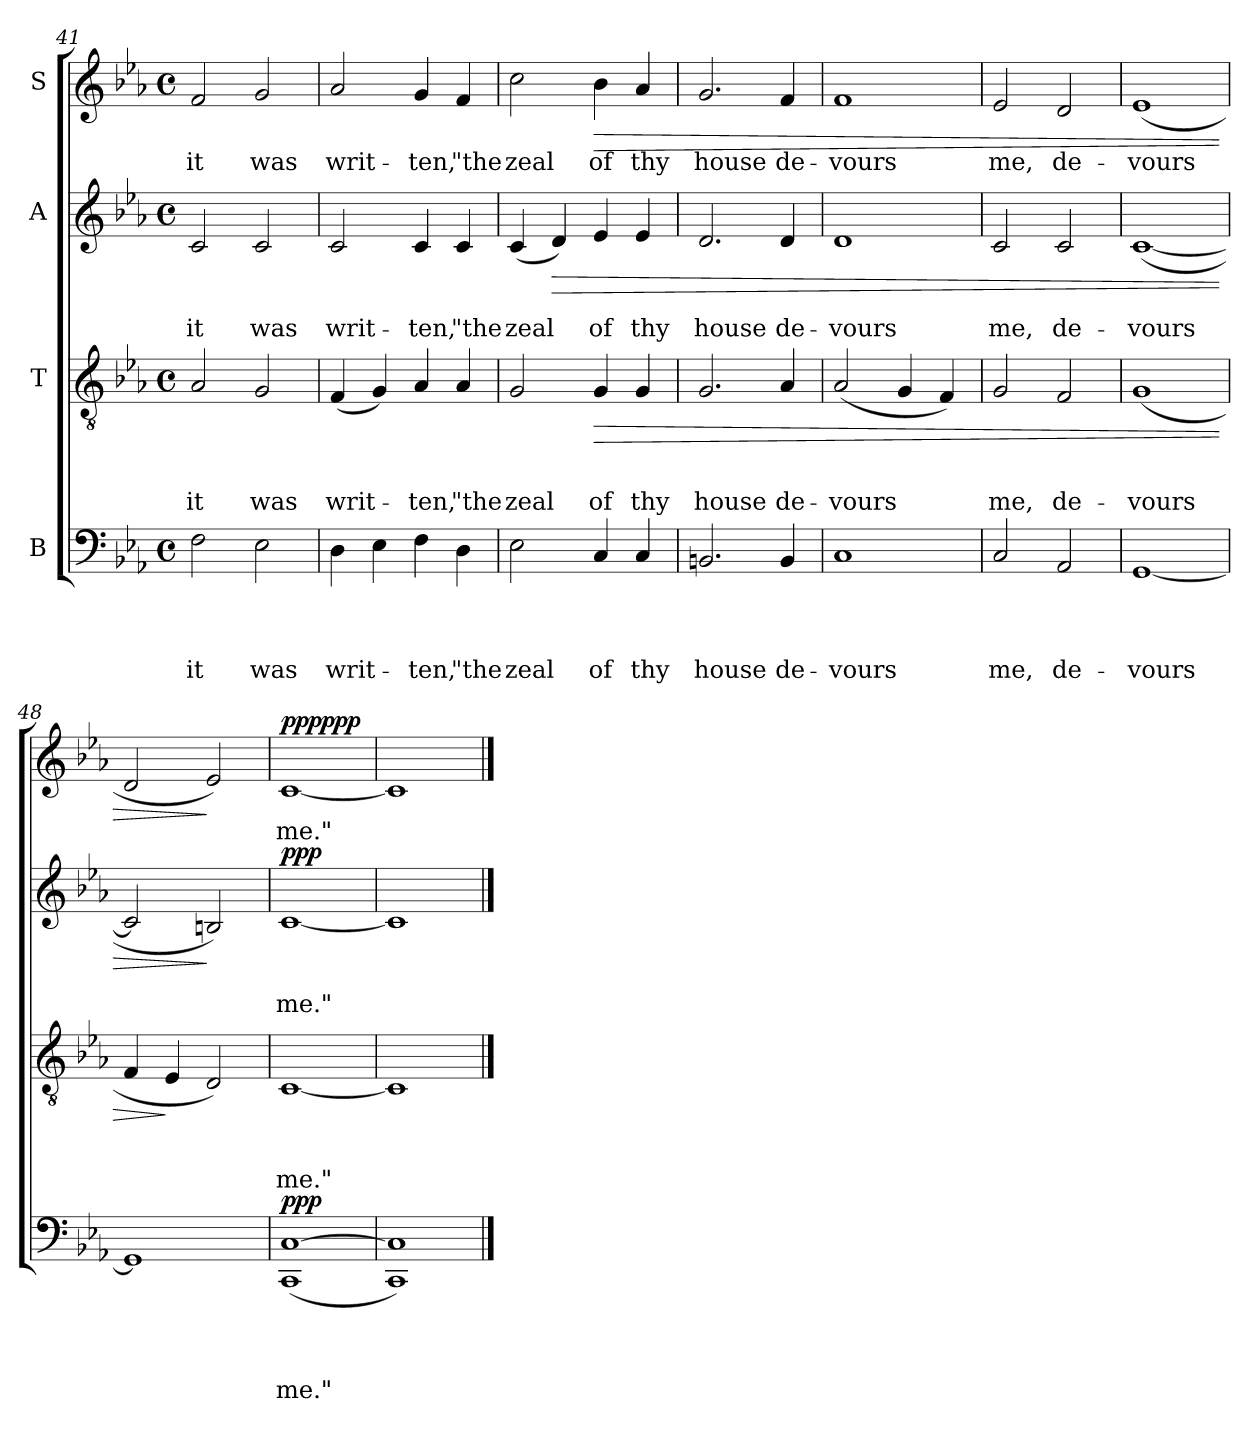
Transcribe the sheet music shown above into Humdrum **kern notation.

**kern	**text	**text	**text	**text	**dynam	**kern	**text	**text	**text	**dynam	**kern	**text	**text	**dynam	**kern	**text	**dynam
*part4	*part4	*part4	*part4	*part4	*part4	*part3	*part3	*part3	*part3	*part3	*part2	*part2	*part2	*part2	*part1	*part1	*part1
*staff4	*staff4	*staff4	*staff4	*staff4	*staff4	*staff3	*staff3	*staff3	*staff3	*staff3	*staff2	*staff2	*staff2	*staff2	*staff1	*staff1	*staff1
*I"B	*	*	*	*	*	*I"T	*	*	*	*	*I"A	*	*	*	*I"S	*	*
*clefF4	*	*	*	*	*	*clefGv2	*	*	*	*	*clefG2	*	*	*	*clefG2	*	*
*k[b-e-a-]	*	*	*	*	*	*k[b-e-a-]	*	*	*	*	*k[b-e-a-]	*	*	*	*k[b-e-a-]	*	*
*E-:	*	*	*	*	*	*E-:	*	*	*	*	*E-:	*	*	*	*E-:	*	*
*M4/4	*	*	*	*	*	*M4/4	*	*	*	*	*M4/4	*	*	*	*M4/4	*	*
*met(c)	*	*	*	*	*	*met(c)	*	*	*	*	*met(c)	*	*	*	*met(c)	*	*
=41	=41	=41	=41	=41	=41	=41	=41	=41	=41	=41	=41	=41	=41	=41	=41	=41	=41
!	!	!	!	!LO:LY:b	!	!	!	!	!LO:LY:b	!	!	!	!LO:LY:b	!	!	!LO:LY:b	!
2F\	.	.	.	it	.	2A-/	.	.	it	.	2c/	.	it	.	2f/	it	.
!	!	!	!	!LO:LY:b	!	!	!	!	!LO:LY:b	!	!	!	!LO:LY:b	!	!	!LO:LY:b	!
2E-\	.	.	.	was	.	2G/	.	.	was	.	2c/	.	was	.	2g/	was	.
=42	=42	=42	=42	=42	=42	=42	=42	=42	=42	=42	=42	=42	=42	=42	=42	=42	=42
!	!	!	!	!LO:LY:b	!	!	!	!	!LO:LY:b	!	!	!	!LO:LY:b	!	!	!LO:LY:b	!
4D\	.	.	.	writ-	.	(<4F/	.	.	writ-	.	2c/	.	writ-	.	2a-/	writ-	.
4E-\	.	.	.	.	.	4G/)	.	.	.	.	.	.	.	.	.	.	.
!	!	!	!	!LO:LY:b	!	!	!	!	!LO:LY:b	!	!	!	!LO:LY:b	!	!	!LO:LY:b	!
4F\	.	.	.	-ten,	.	4A-/	.	.	-ten,	.	4c/	.	-ten,	.	4g/	-ten,	.
!	!	!	!	!LO:LY:b	!	!	!	!	!LO:LY:b	!	!	!	!LO:LY:b	!	!	!LO:LY:b	!
4D\	.	.	.	"the	.	4A-/	.	.	"the	.	4c/	.	"the	.	4f/	"the	.
!!LO:LB:g=z
=43	=43	=43	=43	=43	=43	=43	=43	=43	=43	=43	=43	=43	=43	=43	=43	=43	=43
!	!	!	!	!LO:LY:b	!	!	!	!	!LO:LY:b	!	!	!	!LO:LY:b	!	!	!LO:LY:b	!
2E-\	.	.	.	zeal	.	2G/	.	.	zeal	.	(<4c/	.	zeal	.	2cc\	zeal	.
!	!	!	!	!	!	!	!	!	!	!	!	!	!	!LO:HP:b	!	!	!
.	.	.	.	.	.	.	.	.	.	.	4d/)	.	.	>	.	.	.
!	!	!	!	!LO:LY:b	!	!	!	!	!LO:LY:b	!LO:HP:b	!	!	!LO:LY:b	!	!	!LO:LY:b	!LO:HP:b
4C/	.	.	.	of	.	4G/	.	.	of	>	4e-/	.	of	.	4b-\	of	>
!	!	!	!	!LO:LY:b	!	!	!	!	!LO:LY:b	!	!	!	!LO:LY:b	!	!	!LO:LY:b	!
4C/	.	.	.	thy	.	4G/	.	.	thy	.	4e-/	.	thy	.	4a-/	thy	.
=44	=44	=44	=44	=44	=44	=44	=44	=44	=44	=44	=44	=44	=44	=44	=44	=44	=44
!	!	!	!	!LO:LY:b	!	!	!	!	!LO:LY:b	!	!	!	!LO:LY:b	!	!	!LO:LY:b	!
2.BBn/	.	.	.	house	.	2.G/	.	.	house	.	2.d/	.	house	.	2.g/	house	.
!	!	!	!	!LO:LY:b	!	!	!	!	!LO:LY:b	!	!	!	!LO:LY:b	!	!	!LO:LY:b	!
4BB/	.	.	.	de-	.	4A-/	.	.	de-	.	4d/	.	de-	.	4f/	de-	.
=45	=45	=45	=45	=45	=45	=45	=45	=45	=45	=45	=45	=45	=45	=45	=45	=45	=45
!	!	!	!	!LO:LY:b	!	!	!	!	!LO:LY:b	!	!	!	!LO:LY:b	!	!	!LO:LY:b	!
1C	.	.	.	-vours	.	(<2A-/	.	.	-vours	.	1d	.	-vours	.	1f	-vours	.
.	.	.	.	.	.	4G/	.	.	.	.	.	.	.	.	.	.	.
.	.	.	.	.	.	4F/)	.	.	.	.	.	.	.	.	.	.	.
=46	=46	=46	=46	=46	=46	=46	=46	=46	=46	=46	=46	=46	=46	=46	=46	=46	=46
!	!	!	!	!LO:LY:b	!	!	!	!	!LO:LY:b	!	!	!	!LO:LY:b	!	!	!LO:LY:b	!
2C/	.	.	.	me,	.	2G/	.	.	me,	.	2c/	.	me,	.	2e-/	me,	.
!	!	!	!	!LO:LY:b	!	!	!	!	!LO:LY:b	!	!	!	!LO:LY:b	!	!	!LO:LY:b	!
2AA-/	.	.	.	de-	.	2F/	.	.	de-	.	2c/	.	de-	.	2d/	de-	.
=47	=47	=47	=47	=47	=47	=47	=47	=47	=47	=47	=47	=47	=47	=47	=47	=47	=47
!	!	!	!	!LO:LY:b	!	!	!	!	!LO:LY:b	!	!	!	!LO:LY:b	!	!	!LO:LY:b	!
[<1GG	.	.	.	-vours	.	(<1G	.	.	-vours	.	(>[<1c	.	-vours	.	(<1e-	-vours	.
=48	=48	=48	=48	=48	=48	=48	=48	=48	=48	=48	=48	=48	=48	=48	=48	=48	=48
1GG]	.	.	.	.	.	4F/	.	.	.	.	2c/]	.	.	.	2d/	.	.
.	.	.	.	.	.	4E-/	.	.	.	]	.	.	.	.	.	.	.
.	.	.	.	.	.	2D/)	.	.	.	.	2Bn/)	.	.	]	2e-/)	.	]
=49	=49	=49	=49	=49	=49	=49	=49	=49	=49	=49	=49	=49	=49	=49	=49	=49	=49
!	!	!	!	!LO:LY:b	!LO:DY:a	!	!	!	!LO:LY:b	!	!	!	!LO:LY:b	!LO:DY:b	!	!LO:LY:b	!LO:DY:a
*^	*	*	*	*	*	*	*	*	*	*	*	*	*	*	*	*	*
!	!	!	!	!	!	!	!	!	!	!	!	!	!	!	!	!	!	!LO:DY:n=1:b
[>1C	(<1CC	.	.	.	me."	ppp	[<1C	.	.	me."	.	[<1c	.	me."	ppp	[<1c	me."	ppp ppp
=50	=50	=50	=50	=50	=50	=50	=50	=50	=50	=50	=50	=50	=50	=50	=50	=50	=50	=50
1C]	1CC)	.	.	.	.	.	1C]	.	.	.	.	1c]	.	.	.	1c]	.	.
*v	*v	*	*	*	*	*	*	*	*	*	*	*	*	*	*	*	*	*
==	==	==	==	==	==	==	==	==	==	==	==	==	==	==	==	==	==
*-	*-	*-	*-	*-	*-	*-	*-	*-	*-	*-	*-	*-	*-	*-	*-	*-	*-
